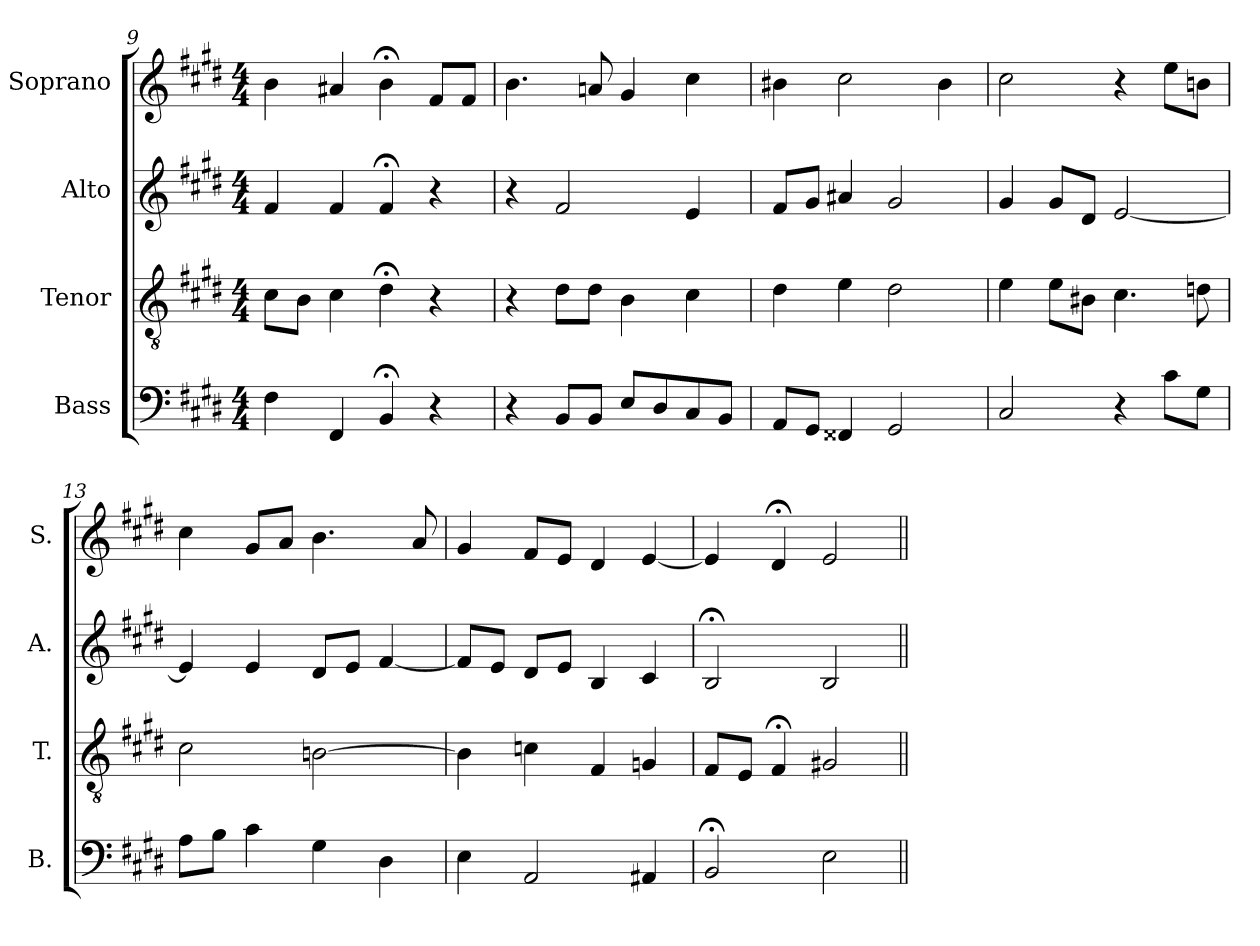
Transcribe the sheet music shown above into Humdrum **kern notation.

**kern	**kern	**kern	**kern
*part4	*part3	*part2	*part1
*staff4	*staff3	*staff2	*staff1
*I"Bass	*I"Tenor	*I"Alto	*I"Soprano
*I'B.	*I'T.	*I'A.	*I'S.
*clefF4	*clefGv2	*clefG2	*clefG2
*	*ITrd7c12	*	*
*k[f#c#g#d#]	*k[f#c#g#d#]	*k[f#c#g#d#]	*k[f#c#g#d#]
*E:	*E:	*E:	*E:
*M4/4	*M4/4	*M4/4	*M4/4
=9	=9	=9	=9
4F#\	8C#\L	4f#/	4b\
.	8BB\J	.	.
4FF#/	4C#\	4f#/	4a#X/
4BB;</	4D#;<\	4f#;</	4b;<\
4r	4r	4r	8f#/L
.	.	.	8f#/J
!!LO:PB:g=z
=10	=10	=10	=10
4r	4r	4r	4.b\
8BB/L	8D#\L	2f#/	.
8BB/J	8D#\J	.	8an/
8E/L	4BB\	.	4g#/
8D#/	.	.	.
8C#/	4C#\	4e/	4cc#\
8BB/J	.	.	.
=11	=11	=11	=11
8AA/L	4D#\	8f#/L	4b#X\
8GG#/J	.	8g#/J	.
4FF##X/	4E\	4a#X/	2cc#\
2GG#/	2D#\	2g#/	.
.	.	.	4b#\
=12	=12	=12	=12
2C#/	4E\	4g#/	2cc#\
.	8E\L	8g#/L	.
.	8BB#X\J	8d#/J	.
4r	4.C#\	[2e/	4r
8c#\L	.	.	8ee\L
8G#\J	8Dn\	.	8bn\J
!!LO:LB:g=z
=13	=13	=13	=13
8A\L	2C#\	4e/]	4cc#\
8B\J	.	.	.
4c#\	.	4e/	8g#/L
.	.	.	8a/J
4G#\	[2BBn\	8d#/L	4.b\
.	.	8e/J	.
4D#\	.	[4f#/	.
.	.	.	8a/
=14	=14	=14	=14
4E\	4BB\]	8f#/L]	4g#/
.	.	8e/J	.
2AA/	4Cn\	8d#/L	8f#/L
.	.	8e/J	8e/J
.	4FF#/	4B/	4d#/
4AA#X/	4GGn/	4c#/	[4e/
=15	=15	=15	=15
2BB;</	8FF#/L	2B;</	4e/]
.	8EE/J	.	.
.	4FF#;</	.	4d#;</
2E\	2GG#X/	2B/	2e/
=||	=||	=||	=||
*-	*-	*-	*-
